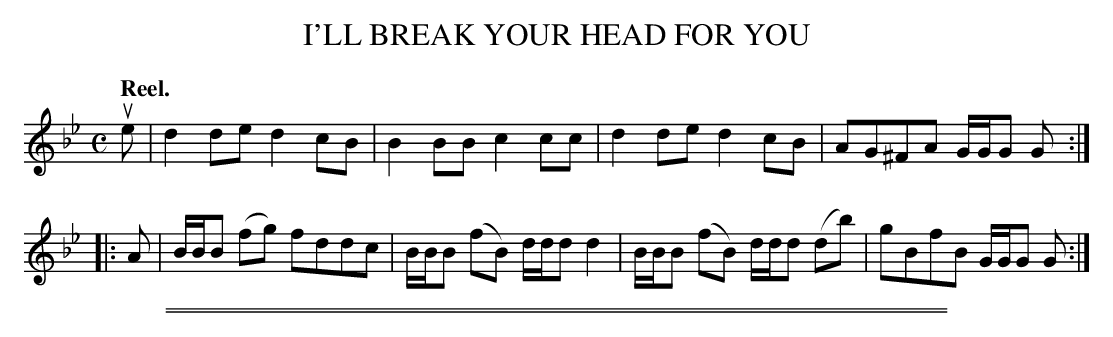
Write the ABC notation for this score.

X:1
T: I'LL BREAK YOUR HEAD FOR YOU
Q: "Reel."
M: C
L: 1/8
K: Gm
ue |\
d2de d2cB | B2BB c2cc |\
d2de d2cB | AG^FA G/G/G G ::\
A |\
B/B/B (fg) fddc | B/B/B (fB) d/d/d d2 |\
B/B/B (fB) d/d/d (db) | gBfB G/G/G G :|
